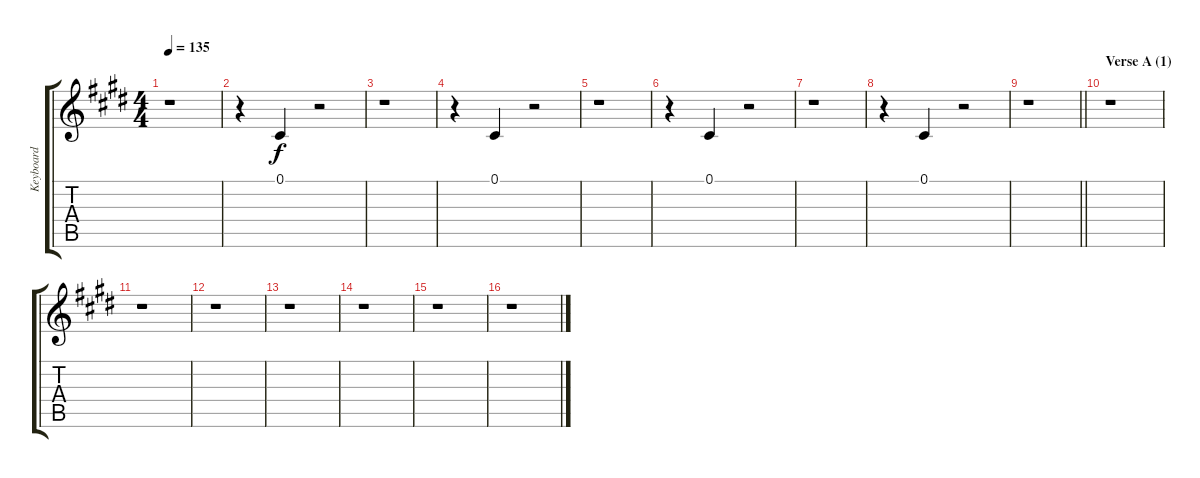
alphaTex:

\track ("Keyboard" "Keyboard") {instrument synthvoice}
\staff {score tabs}
\tuning (Db4 Ab3 E3 B2 Gb2 Db2) {hide}
\ts (4 4)
\tempo 135
\clef g2
\ks c#minor
r.1{dy f} |
r.4 0.1.4 r.2 |
r.1 |
r.4 0.1.4 r.2 |
r.1 |
r.4 0.1.4 r.2 |
r.1 |
r.4 0.1.4 r.2 |
\barLineRight lightlight
r.1 |
\section ("" "Verse A (1)")
r.1 |
r.1 |
r.1 |
r.1 |
r.1 |
r.1 |
r.1
